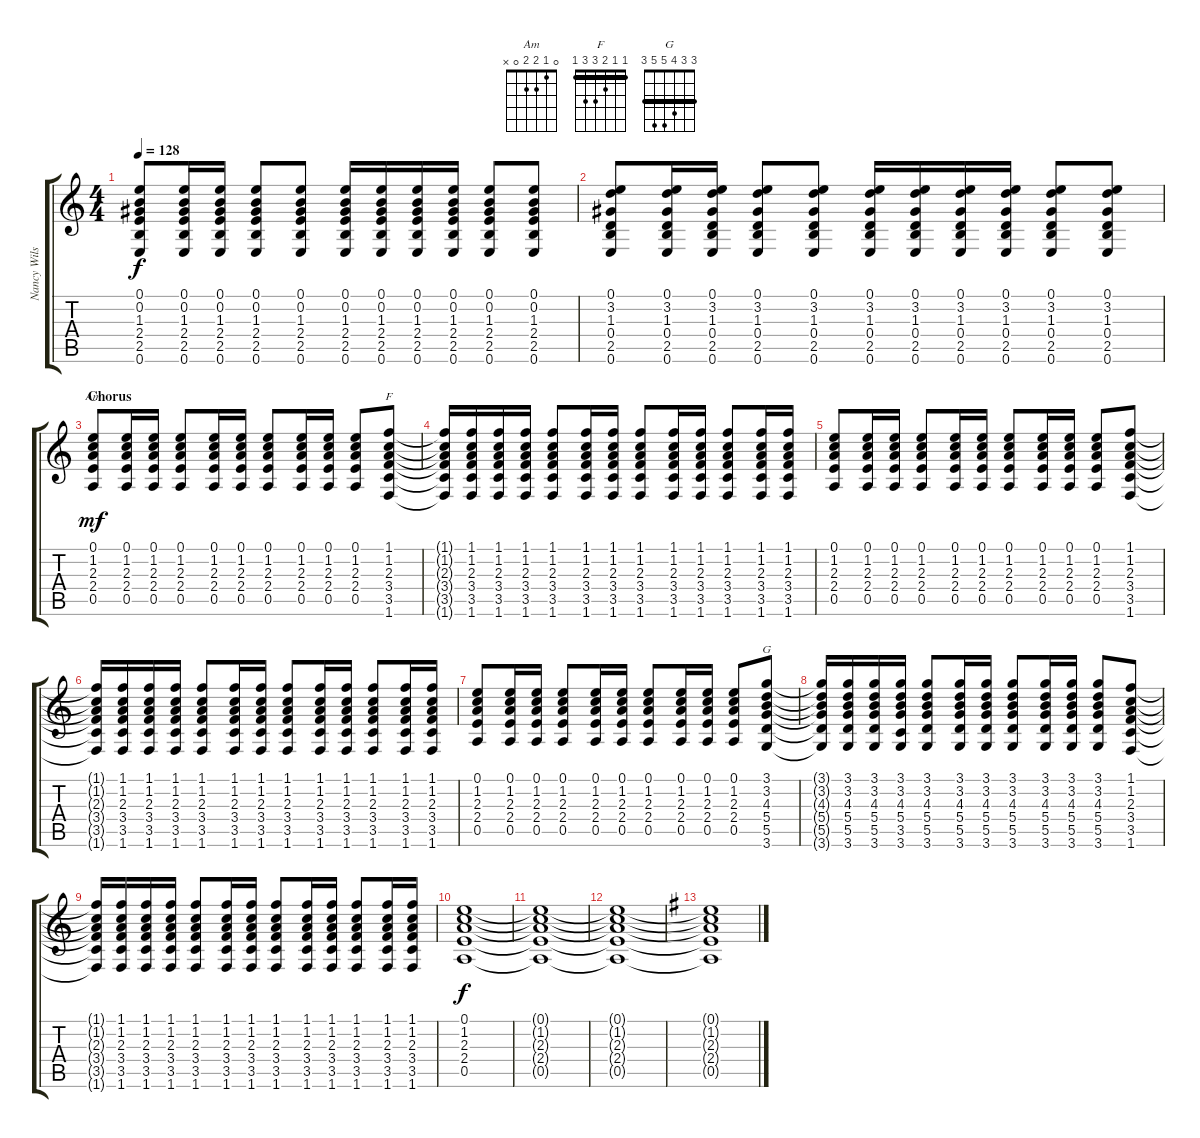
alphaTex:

\track ("Nancy Wilson" "Nancy Wils") {instrument acousticguitarsteel}
\staff {score tabs}
\tuning (E4 B3 G3 D3 A2 E2) {hide}
\chord ("Am" 0 1 2 2 0 x)
\chord ("F" 1 1 2 3 3 1) {barre 1}
\chord ("G" 3 3 4 5 5 3) {barre 3}
\ts (4 4)
\tempo 128
\clef g2
\ks c
(0.1 0.2 1.3 2.4 2.5 0.6).8{dy f} (0.1 0.2 1.3 2.4 2.5 0.6).16 (0.1 0.2 1.3 2.4 2.5 0.6).16 (0.1 0.2 1.3 2.4 2.5 0.6).8 (0.1 0.2 1.3 2.4 2.5 0.6).8 (0.1 0.2 1.3 2.4 2.5 0.6).16 (0.1 0.2 1.3 2.4 2.5 0.6).16 (0.1 0.2 1.3 2.4 2.5 0.6).16 (0.1 0.2 1.3 2.4 2.5 0.6).16 (0.1 0.2 1.3 2.4 2.5 0.6).8 (0.1 0.2 1.3 2.4 2.5 0.6).8 |
(0.1 3.2 1.3 0.4 2.5 0.6).8 (0.1 3.2 1.3 0.4 2.5 0.6).16 (0.1 3.2 1.3 0.4 2.5 0.6).16 (0.1 3.2 1.3 0.4 2.5 0.6).8 (0.1 3.2 1.3 0.4 2.5 0.6).8 (0.1 3.2 1.3 0.4 2.5 0.6).16 (0.1 3.2 1.3 0.4 2.5 0.6).16 (0.1 3.2 1.3 0.4 2.5 0.6).16 (0.1 3.2 1.3 0.4 2.5 0.6).16 (0.1 3.2 1.3 0.4 2.5 0.6).8 (0.1 3.2 1.3 0.4 2.5 0.6).8 |
\section ("" "Chorus")
(0.1 1.2 2.3 2.4 0.5).8{ch "Am" dy mf} (0.1 1.2 2.3 2.4 0.5).16 (0.1 1.2 2.3 2.4 0.5).16 (0.1 1.2 2.3 2.4 0.5).8 (0.1 1.2 2.3 2.4 0.5).16 (0.1 1.2 2.3 2.4 0.5).16 (0.1 1.2 2.3 2.4 0.5).8 (0.1 1.2 2.3 2.4 0.5).16 (0.1 1.2 2.3 2.4 0.5).16 (0.1 1.2 2.3 2.4 0.5).8 (1.1 1.2 2.3 3.4 3.5 1.6).8{ch "F"} |
(1.1{t} 1.2{t} 2.3{t} 3.4{t} 3.5{t} 1.6{t}).16 (1.1 1.2 2.3 3.4 3.5 1.6).16 (1.1 1.2 2.3 3.4 3.5 1.6).16 (1.1 1.2 2.3 3.4 3.5 1.6).16 (1.1 1.2 2.3 3.4 3.5 1.6).8 (1.1 1.2 2.3 3.4 3.5 1.6).16 (1.1 1.2 2.3 3.4 3.5 1.6).16 (1.1 1.2 2.3 3.4 3.5 1.6).8 (1.1 1.2 2.3 3.4 3.5 1.6).16 (1.1 1.2 2.3 3.4 3.5 1.6).16 (1.1 1.2 2.3 3.4 3.5 1.6).8 (1.1 1.2 2.3 3.4 3.5 1.6).16 (1.1 1.2 2.3 3.4 3.5 1.6).16 |
(0.1 1.2 2.3 2.4 0.5).8 (0.1 1.2 2.3 2.4 0.5).16 (0.1 1.2 2.3 2.4 0.5).16 (0.1 1.2 2.3 2.4 0.5).8 (0.1 1.2 2.3 2.4 0.5).16 (0.1 1.2 2.3 2.4 0.5).16 (0.1 1.2 2.3 2.4 0.5).8 (0.1 1.2 2.3 2.4 0.5).16 (0.1 1.2 2.3 2.4 0.5).16 (0.1 1.2 2.3 2.4 0.5).8 (1.1 1.2 2.3 3.4 3.5 1.6).8 |
(1.1{t} 1.2{t} 2.3{t} 3.4{t} 3.5{t} 1.6{t}).16 (1.1 1.2 2.3 3.4 3.5 1.6).16 (1.1 1.2 2.3 3.4 3.5 1.6).16 (1.1 1.2 2.3 3.4 3.5 1.6).16 (1.1 1.2 2.3 3.4 3.5 1.6).8 (1.1 1.2 2.3 3.4 3.5 1.6).16 (1.1 1.2 2.3 3.4 3.5 1.6).16 (1.1 1.2 2.3 3.4 3.5 1.6).8 (1.1 1.2 2.3 3.4 3.5 1.6).16 (1.1 1.2 2.3 3.4 3.5 1.6).16 (1.1 1.2 2.3 3.4 3.5 1.6).8 (1.1 1.2 2.3 3.4 3.5 1.6).16 (1.1 1.2 2.3 3.4 3.5 1.6).16 |
(0.1 1.2 2.3 2.4 0.5).8 (0.1 1.2 2.3 2.4 0.5).16 (0.1 1.2 2.3 2.4 0.5).16 (0.1 1.2 2.3 2.4 0.5).8 (0.1 1.2 2.3 2.4 0.5).16 (0.1 1.2 2.3 2.4 0.5).16 (0.1 1.2 2.3 2.4 0.5).8 (0.1 1.2 2.3 2.4 0.5).16 (0.1 1.2 2.3 2.4 0.5).16 (0.1 1.2 2.3 2.4 0.5).8 (3.1 3.2 4.3 5.4 5.5 3.6).8{ch "G"} |
(3.1{t} 3.2{t} 4.3{t} 5.4{t} 5.5{t} 3.6{t}).16 (3.1 3.2 4.3 5.4 5.5 3.6).16 (3.1 3.2 4.3 5.4 5.5 3.6).16 (3.1 3.2 4.3 5.4 3.5 3.6).16 (3.1 3.2 4.3 5.4 5.5 3.6).8 (3.1 3.2 4.3 5.4 5.5 3.6).16 (3.1 3.2 4.3 5.4 5.5 3.6).16 (3.1 3.2 4.3 5.4 5.5 3.6).8 (3.1 3.2 4.3 5.4 5.5 3.6).16 (3.1 3.2 4.3 5.4 5.5 3.6).16 (3.1 3.2 4.3 5.4 5.5 3.6).8 (1.1 1.2 2.3 3.4 3.5 1.6).8 |
(1.1{t} 1.2{t} 2.3{t} 3.4{t} 3.5{t} 1.6{t}).16 (1.1 1.2 2.3 3.4 3.5 1.6).16 (1.1 1.2 2.3 3.4 3.5 1.6).16 (1.1 1.2 2.3 3.4 3.5 1.6).16 (1.1 1.2 2.3 3.4 3.5 1.6).8 (1.1 1.2 2.3 3.4 3.5 1.6).16 (1.1 1.2 2.3 3.4 3.5 1.6).16 (1.1 1.2 2.3 3.4 3.5 1.6).8 (1.1 1.2 2.3 3.4 3.5 1.6).16 (1.1 1.2 2.3 3.4 3.5 1.6).16 (1.1 1.2 2.3 3.4 3.5 1.6).8 (1.1 1.2 2.3 3.4 3.5 1.6).16 (1.1 1.2 2.3 3.4 3.5 1.6).16 |
(0.1 1.2 2.3 2.4 0.5).1{dy f} |
(0.1{t} 1.2{t} 2.3{t} 2.4{t} 0.5{t}).1 |
(0.1{t} 1.2{t} 2.3{t} 2.4{t} 0.5{t}).1 |
\ks g
(0.1{t} 1.2{t} 2.3{t} 2.4{t} 0.5{t}).1
